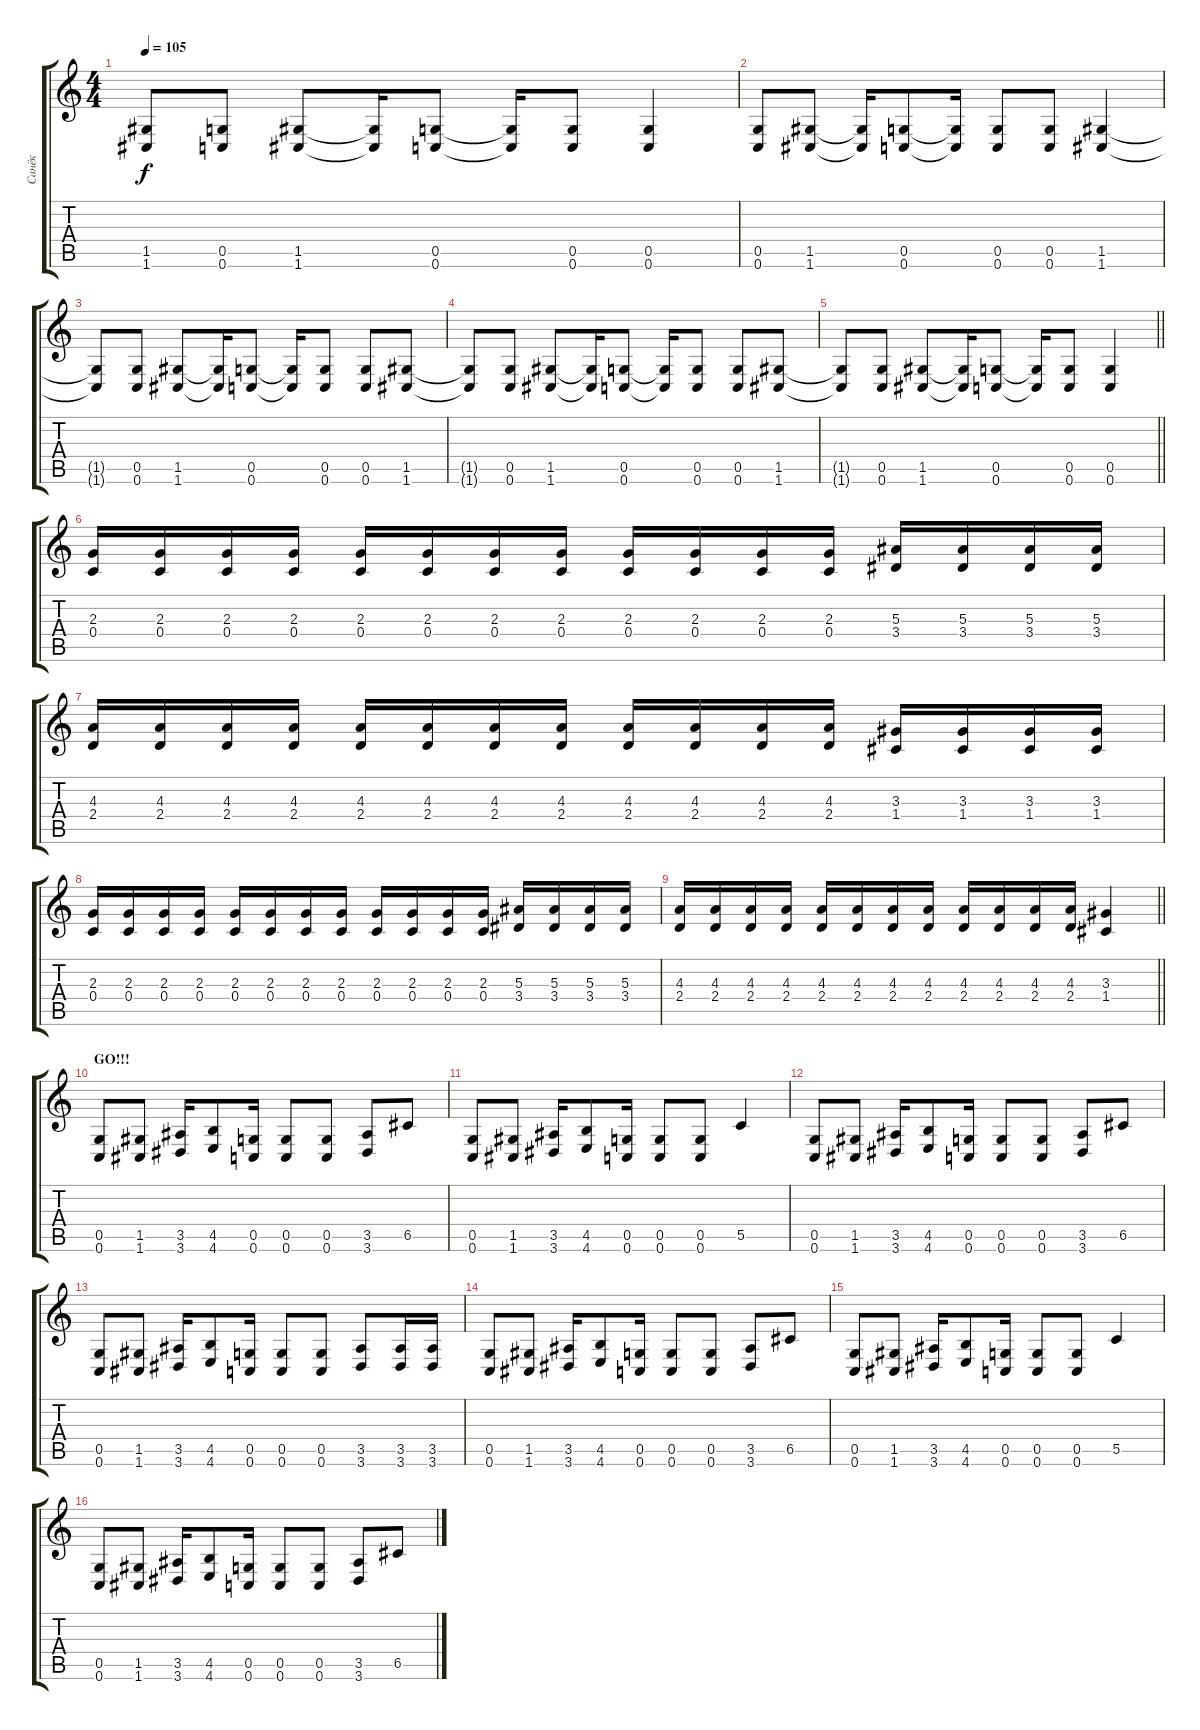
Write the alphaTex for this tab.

\track ("Санёк" "Санёк") {instrument distortionguitar}
\staff {score tabs}
\tuning (D4 A3 F3 C3 G2 C2) {hide}
\ts (4 4)
\tempo 105
\clef g2
\ks c
(1.5{t} 1.6{t}).8{dy f} (0.5 0.6).8 (1.5 1.6).8 (1.5{t} 1.6{t}).16 (0.5 0.6).8 (0.5{t} 0.6{t}).16 (0.5 0.6).8 (0.5 0.6).4 |
(0.5 0.6).8 (1.5 1.6).8 (1.5{t} 1.6{t}).16 (0.5 0.6).8 (0.5{t} 0.6{t}).16 (0.5 0.6).8 (0.5 0.6).8 (1.5 1.6).4 |
(1.5{t} 1.6{t}).8 (0.5 0.6).8 (1.5 1.6).8 (1.5{t} 1.6{t}).16 (0.5 0.6).8 (0.5{t} 0.6{t}).16 (0.5 0.6).8 (0.5 0.6).8 (1.5 1.6).8 |
(1.5{t} 1.6{t}).8 (0.5 0.6).8 (1.5 1.6).8 (1.5{t} 1.6{t}).16 (0.5 0.6).8 (0.5{t} 0.6{t}).16 (0.5 0.6).8 (0.5 0.6).8 (1.5 1.6).8 |
\barLineRight lightlight
(1.5{t} 1.6{t}).8 (0.5 0.6).8 (1.5 1.6).8 (1.5{t} 1.6{t}).16 (0.5 0.6).8 (0.5{t} 0.6{t}).16 (0.5 0.6).8 (0.5 0.6).4 |
(2.3 0.4).16 (2.3 0.4).16 (2.3 0.4).16 (2.3 0.4).16 (2.3 0.4).16 (2.3 0.4).16 (2.3 0.4).16 (2.3 0.4).16 (2.3 0.4).16 (2.3 0.4).16 (2.3 0.4).16 (2.3 0.4).16 (5.3 3.4).16 (5.3 3.4).16 (5.3 3.4).16 (5.3 3.4).16 |
(4.3 2.4).16 (4.3 2.4).16 (4.3 2.4).16 (4.3 2.4).16 (4.3 2.4).16 (4.3 2.4).16 (4.3 2.4).16 (4.3 2.4).16 (4.3 2.4).16 (4.3 2.4).16 (4.3 2.4).16 (4.3 2.4).16 (3.3 1.4).16 (3.3 1.4).16 (3.3 1.4).16 (3.3 1.4).16 |
(2.3 0.4).16 (2.3 0.4).16 (2.3 0.4).16 (2.3 0.4).16 (2.3 0.4).16 (2.3 0.4).16 (2.3 0.4).16 (2.3 0.4).16 (2.3 0.4).16 (2.3 0.4).16 (2.3 0.4).16 (2.3 0.4).16 (5.3 3.4).16 (5.3 3.4).16 (5.3 3.4).16 (5.3 3.4).16 |
\barLineRight lightlight
(4.3 2.4).16 (4.3 2.4).16 (4.3 2.4).16 (4.3 2.4).16 (4.3 2.4).16 (4.3 2.4).16 (4.3 2.4).16 (4.3 2.4).16 (4.3 2.4).16 (4.3 2.4).16 (4.3 2.4).16 (4.3 2.4).16 (3.3 1.4).4 |
\section ("" "GO!!!")
(0.5 0.6).8 (1.5 1.6).8 (3.5 3.6).16 (4.5 4.6).8 (0.5 0.6).16 (0.5 0.6).8 (0.5 0.6).8 (3.5 3.6).8 6.5.8 |
(0.5 0.6).8 (1.5 1.6).8 (3.5 3.6).16 (4.5 4.6).8 (0.5 0.6).16 (0.5 0.6).8 (0.5 0.6).8 5.5.4 |
(0.5 0.6).8 (1.5 1.6).8 (3.5 3.6).16 (4.5 4.6).8 (0.5 0.6).16 (0.5 0.6).8 (0.5 0.6).8 (3.5 3.6).8 6.5.8 |
(0.5 0.6).8 (1.5 1.6).8 (3.5 3.6).16 (4.5 4.6).8 (0.5 0.6).16 (0.5 0.6).8 (0.5 0.6).8 (3.5 3.6).8 (3.5 3.6).16 (3.5 3.6).16 |
(0.5 0.6).8 (1.5 1.6).8 (3.5 3.6).16 (4.5 4.6).8 (0.5 0.6).16 (0.5 0.6).8 (0.5 0.6).8 (3.5 3.6).8 6.5.8 |
(0.5 0.6).8 (1.5 1.6).8 (3.5 3.6).16 (4.5 4.6).8 (0.5 0.6).16 (0.5 0.6).8 (0.5 0.6).8 5.5.4 |
(0.5 0.6).8 (1.5 1.6).8 (3.5 3.6).16 (4.5 4.6).8 (0.5 0.6).16 (0.5 0.6).8 (0.5 0.6).8 (3.5 3.6).8 6.5.8
